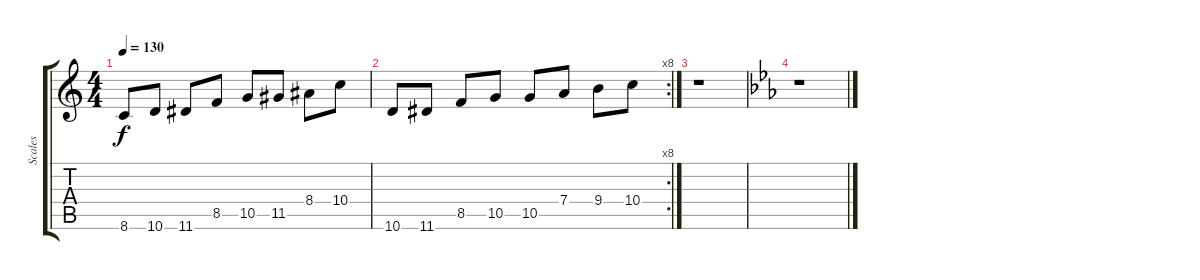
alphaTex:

\track ("Scales" "Scales") {instrument acousticguitarsteel}
\staff {score tabs}
\tuning (E4 B3 G3 D3 A2 E2) {hide}
\ts (4 4)
\tempo 130
\clef g2
\ks c
8.6.8{dy f} 10.6.8 11.6.8 8.5.8 10.5.8 11.5.8 8.4.8 10.4.8 |
\rc 8
10.6.8 11.6.8 8.5.8 10.5.8 10.5.8 7.4.8 9.4.8 10.4.8 |
r.1 |
\ks eb
r.1
